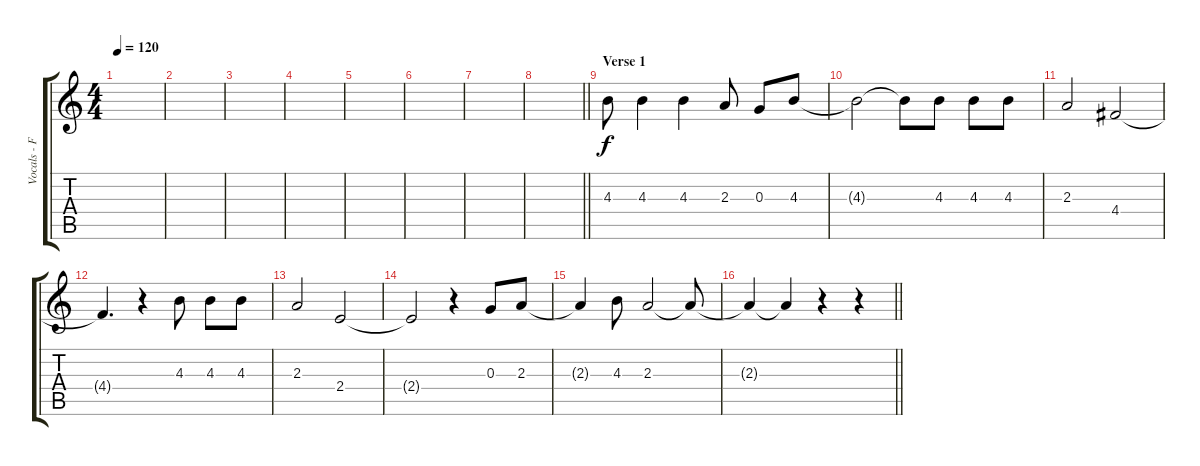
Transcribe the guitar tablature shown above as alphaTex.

\track ("Vocals - FRED" "Vocals - F") {instrument acousticguitarnylon}
\staff {score tabs}
\tuning (E4 B3 G3 D3 A2 E2) {hide}
\ts (4 4)
\tempo 120
\clef g2
\ks c
|
|
|
|
|
|
|
\barLineRight lightlight
|
\section ("" "Verse 1")
4.3.8 4.3.4 4.3.4 2.3.8 0.3.8 4.3.8 |
4.3{t}.2 4.3{t}.8 4.3.8 4.3.8 4.3.8 |
2.3.2 4.4.2 |
4.4{t}.4{d} r.4 4.3.8 4.3.8 4.3.8 |
2.3.2 2.4.2 |
2.4{t}.2 r.4 0.3.8 2.3.8 |
2.3{t}.4 4.3.8 2.3.2 2.3{t}.8 |
\barLineRight lightlight
2.3{t}.4 2.3{t}.4 r.4 r.4
